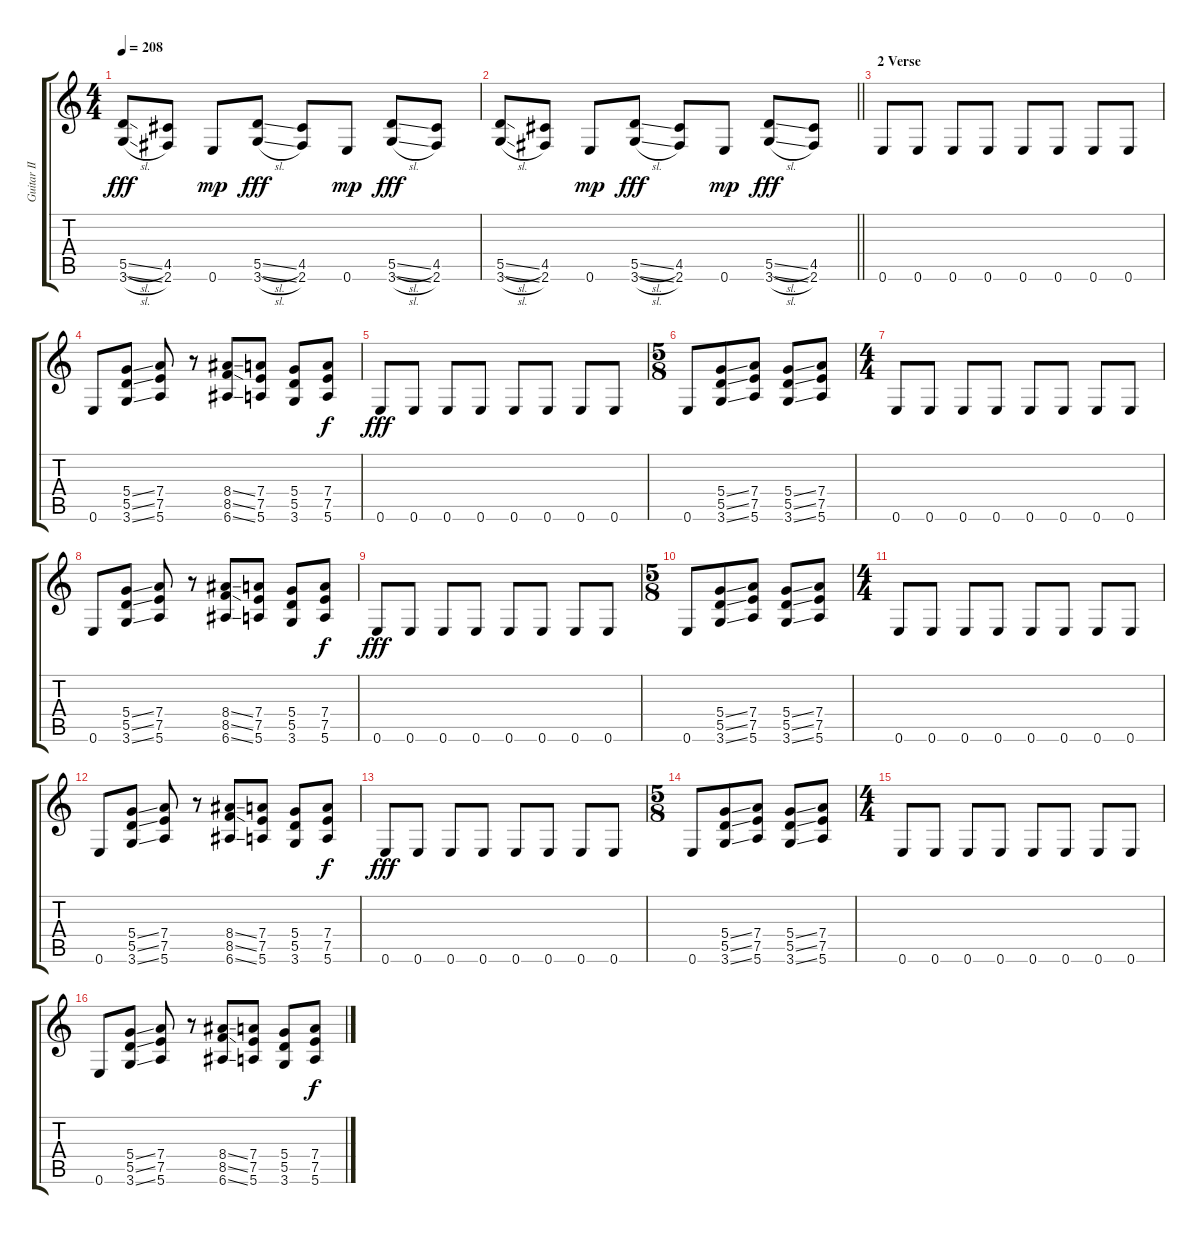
\track ("Guitar II" "Guitar II") {instrument distortionguitar}
\staff {score tabs}
\tuning (E4 B3 G3 D3 A2 E2) {hide}
\ts (4 4)
\tempo 208
\clef g2
\ks c
(5.5{sl} 3.6{sl}).8{dy fff} (4.5 2.6).8 0.6.8{dy mp} (5.5{sl} 3.6{sl}).8{dy fff} (4.5 2.6).8 0.6.8{dy mp} (5.5{sl} 3.6{sl}).8{dy fff} (4.5 2.6).8 |
\barLineRight lightlight
(5.5{sl} 3.6{sl}).8 (4.5 2.6).8 0.6.8{dy mp} (5.5{sl} 3.6{sl}).8{dy fff} (4.5 2.6).8 0.6.8{dy mp} (5.5{sl} 3.6{sl}).8{dy fff} (4.5 2.6).8 |
\section ("" "2 Verse")
0.6.8 0.6.8 0.6.8 0.6.8 0.6.8 0.6.8 0.6.8 0.6.8 |
0.6.8 (5.4{ss} 5.5{ss} 3.6{ss}).8 (7.4 7.5 5.6).8 r.8 (8.4{ss} 8.5{ss} 6.6{ss}).8 (7.4 7.5 5.6).8 (5.4 5.5 3.6).8 (7.4 7.5 5.6).8{dy f} |
0.6.8{dy fff} 0.6.8 0.6.8 0.6.8 0.6.8 0.6.8 0.6.8 0.6.8 |
\ts (5 8)
0.6.8 (5.4{ss} 5.5{ss} 3.6{ss}).8 (7.4 7.5 5.6).8 (5.4{ss} 5.5{ss} 3.6{ss}).8 (7.4 7.5 5.6).8 |
\ts (4 4)
0.6.8 0.6.8 0.6.8 0.6.8 0.6.8 0.6.8 0.6.8 0.6.8 |
0.6.8 (5.4{ss} 5.5{ss} 3.6{ss}).8 (7.4 7.5 5.6).8 r.8 (8.4{ss} 8.5{ss} 6.6{ss}).8 (7.4 7.5 5.6).8 (5.4 5.5 3.6).8 (7.4 7.5 5.6).8{dy f} |
0.6.8{dy fff} 0.6.8 0.6.8 0.6.8 0.6.8 0.6.8 0.6.8 0.6.8 |
\ts (5 8)
0.6.8 (5.4{ss} 5.5{ss} 3.6{ss}).8 (7.4 7.5 5.6).8 (5.4{ss} 5.5{ss} 3.6{ss}).8 (7.4 7.5 5.6).8 |
\ts (4 4)
0.6.8 0.6.8 0.6.8 0.6.8 0.6.8 0.6.8 0.6.8 0.6.8 |
0.6.8 (5.4{ss} 5.5{ss} 3.6{ss}).8 (7.4 7.5 5.6).8 r.8 (8.4{ss} 8.5{ss} 6.6{ss}).8 (7.4 7.5 5.6).8 (5.4 5.5 3.6).8 (7.4 7.5 5.6).8{dy f} |
0.6.8{dy fff} 0.6.8 0.6.8 0.6.8 0.6.8 0.6.8 0.6.8 0.6.8 |
\ts (5 8)
0.6.8 (5.4{ss} 5.5{ss} 3.6{ss}).8 (7.4 7.5 5.6).8 (5.4{ss} 5.5{ss} 3.6{ss}).8 (7.4 7.5 5.6).8 |
\ts (4 4)
0.6.8 0.6.8 0.6.8 0.6.8 0.6.8 0.6.8 0.6.8 0.6.8 |
0.6.8 (5.4{ss} 5.5{ss} 3.6{ss}).8 (7.4 7.5 5.6).8 r.8 (8.4{ss} 8.5{ss} 6.6{ss}).8 (7.4 7.5 5.6).8 (5.4 5.5 3.6).8 (7.4 7.5 5.6).8{dy f}
